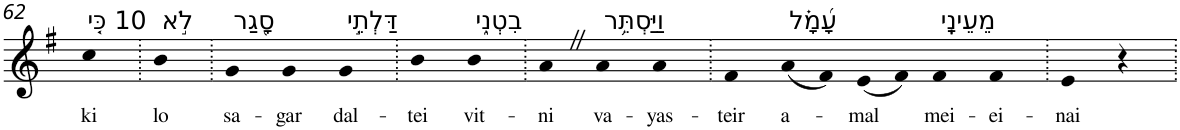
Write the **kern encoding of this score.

**kern	**text
*part1	*part1
*staff1	*staff1
*I"Piano	*
*I'Pno	*
!!LO:PB:g=z
*clefG2	*
*k[f#]	*
*G:	*
=62	=62
!LO:TX:a:t=10 כִּ֤י	!
!	!LO:LY:b
4cc	ki
=63.	=63.
!LO:TX:a:t=לֹ֣א	!
!	!LO:LY:b
4b	lo
=64.	=64.
!LO:TX:a:t=סָ֭גַר	!
!	!LO:LY:b
4g	sa-
!	!LO:LY:b
4g	-gar
!LO:TX:a:t=דַּלְתֵ֣י	!
!	!LO:LY:b
4g	dal-
=65.	=65.
!	!LO:LY:b
4b	-tei
!LO:TX:a:t=בִטְנִ֑י	!
!	!LO:LY:b
4b	vit-
=66.	=66.
!	!LO:LY:b
4aZ	-ni
!LO:TX:a:t=וַיַּסְתֵּ֥ר	!
!	!LO:LY:b
4a	va-
!	!LO:LY:b
4a	-yas-
=67.	=67.
!	!LO:LY:b
4f#	-teir
!LO:TX:a:t=עָ֝מָ֗ל	!
!	!LO:LY:b
(8a	a-
8f#)	.
!	!LO:LY:b
(8e	-mal
8f#)	.
!LO:TX:a:t=מֵעֵינָֽי	!
!	!LO:LY:b
4f#	mei-
!	!LO:LY:b
4f#	-ei-
=68.	=68.
!	!LO:LY:b
4e	-nai
4r	.
=.	=.
*-	*-
